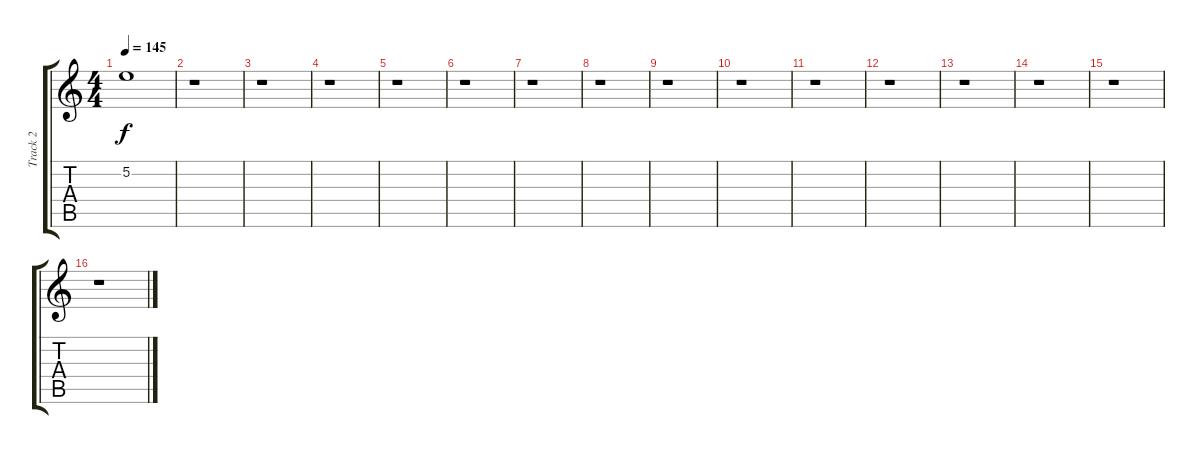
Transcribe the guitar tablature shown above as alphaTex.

\track ("Track 2" "Track 2") {instrument distortionguitar}
\staff {score tabs}
\tuning (E4 B3 G3 D3 A2 E2) {hide}
\ts (4 4)
\tempo 145
\clef g2
\ks c
5.2{t}.1{dy f} |
r.1 |
r.1 |
r.1 |
r.1 |
r.1 |
r.1 |
r.1 |
r.1 |
r.1 |
r.1 |
r.1 |
r.1 |
r.1 |
r.1 |
r.1
